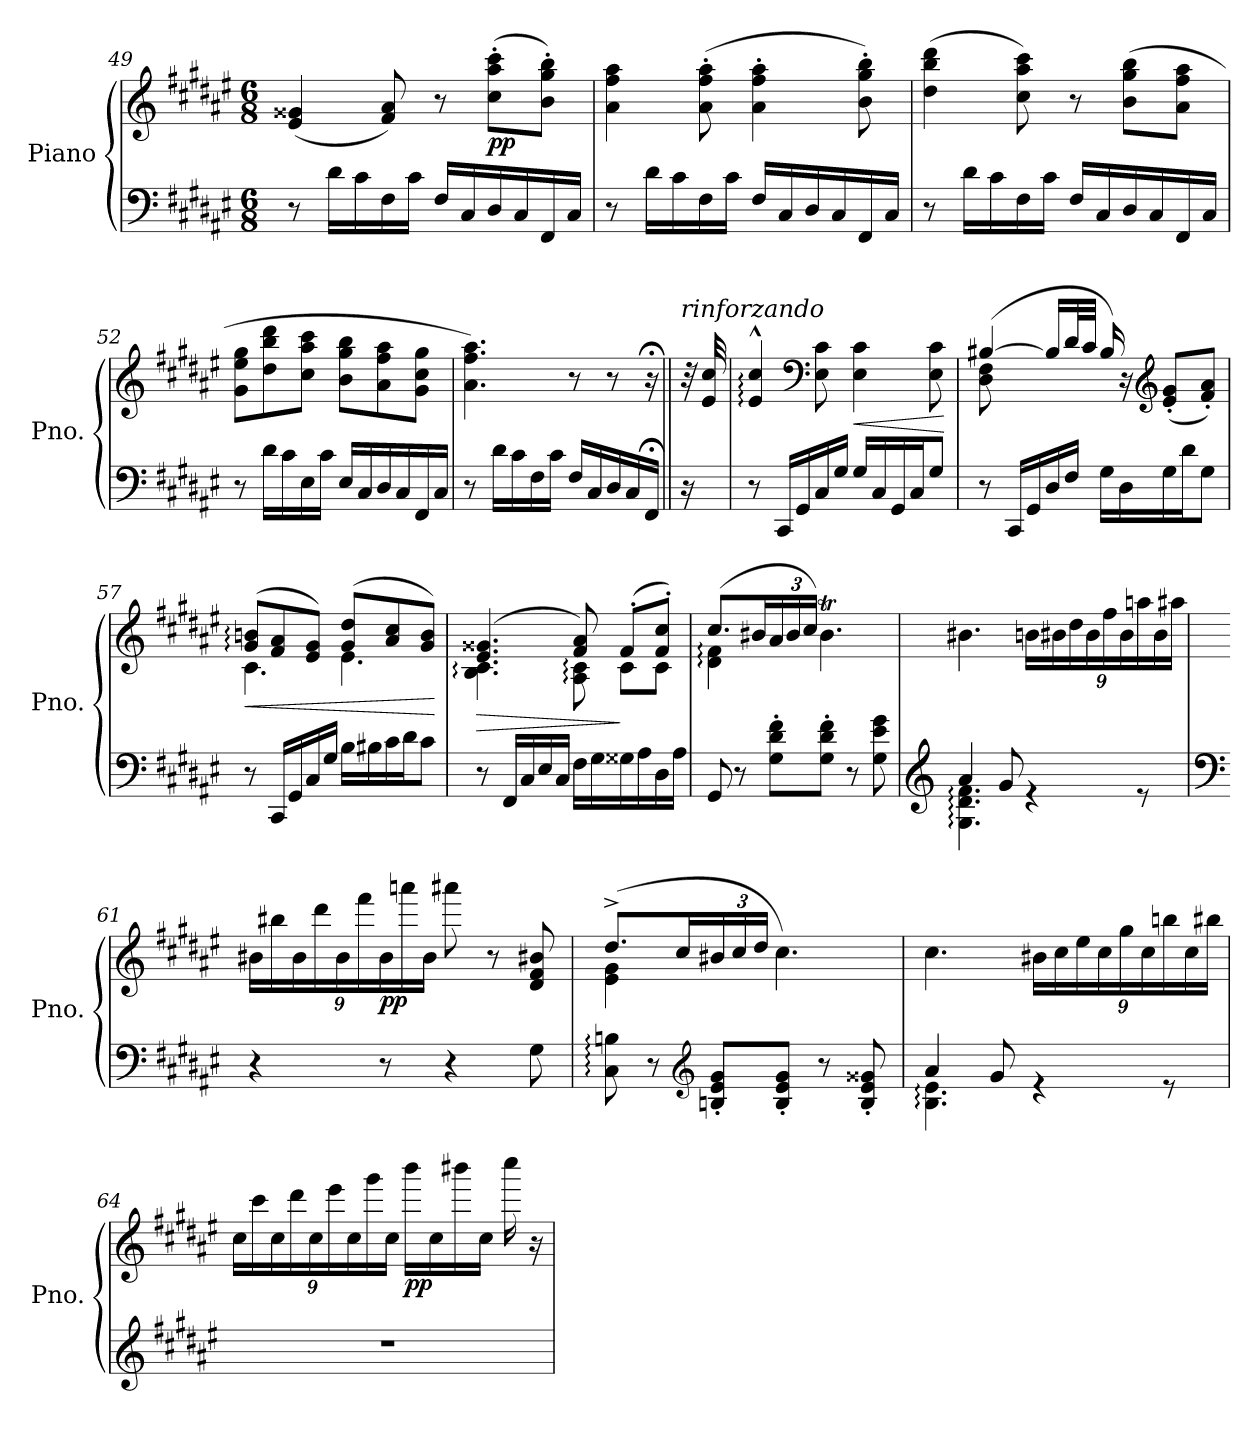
**kern	**kern	**dynam
*part1	*part1	*part1
*staff2	*staff1	*staff1/2
*I"Piano	*	*
*I'Pno.	*	*
*clefF4	*clefG2	*
*k[f#c#g#d#a#e#]	*k[f#c#g#d#a#e#]	*
*M6/8	*M6/8	*
=49	=49	=49
8r	(>4e#/ 4g##X/	.
16d#\LL	.	.
16c#\	.	.
16F#\	8f#/ 8a#/)	.
16c#\JJ	.	.
16F#/LL	8r	.
16C#/	.	.
!	!	!LO:DY:b
16D#/	(8cc#\' 8aa#\' 8ccc#\'L	pp
16C#/	.	.
16FF#/	8b\' 8gg#\' 8bb\'J)	.
16C#/JJ	.	.
!!LO:LB:g=z
=50	=50	=50
8r	4a#\ 4ff#\ 4aa#\	.
16d#\LL	.	.
16c#\	.	.
16F#\	(8a#\' 8ff#\' 8aa#\'	.
16c#\JJ	.	.
16F#/LL	4a#\' 4ff#\' 4aa#\'	.
16C#/	.	.
16D#/	.	.
16C#/	.	.
16FF#/	8b\' 8gg#\' 8bb\')	.
16C#/JJ	.	.
=51	=51	=51
8r	(4dd#\ 4bb\ 4ddd#\	.
16d#\LL	.	.
16c#\	.	.
16F#\	8cc#\ 8aa#\ 8ccc#\)	.
16c#\JJ	.	.
16F#/LL	8r	.
16C#/	.	.
16D#/	(8b\ 8gg#\ 8bb\L	.
16C#/	.	.
16FF#/	8a#\ 8ff#\ 8aa#\J	.
16C#/JJ	.	.
=52	=52	=52
8r	8g#\ 8ee#\ 8gg#\L	.
16d#\LL	8dd#\ 8bb\ 8ddd#\	.
16c#\	.	.
16E#\	8cc#\ 8aa#\ 8ccc#\J	.
16c#\JJ	.	.
16E#/LL	8b\ 8gg#\ 8bb\L	.
16C#/	.	.
16D#/	8a#\ 8ff#\ 8aa#\	.
16C#/	.	.
16FF#/	8g#\ 8cc#\ 8gg#\J	.
16C#/JJ	.	.
=53	=53	=53
8r	4.a#\ 4.ff#\ 4.aa#\)	.
16d#\LL	.	.
16c#\	.	.
16F#\	.	.
16c#\JJ	.	.
16F#/LL	8r	.
16C#/	.	.
16D#/	8r	.
16C#/	.	.
16FF#;</JJ	16r;<	.
!!LO:LB:g=z
=54||	=54||	=54||
!	!LO:TX:a:i:t=rinforzando	!
16r	32r	.
.	32e#/ 32cc#/	.
=55	=55	=55
8r	4e#/:^^ 4cc#/:^^	.
!	!	!LO:DY:b=2
16CC#/LL	.	other-dynamics
16GG#/	.	.
*	*clefF4	*
16C#/	8E#\ 8c#\	.
16G#/JJ	.	.
!	!	!LO:HP:b
16G#/LL	4E#\ 4c#\	<
16C#/	.	.
16GG#/	.	.
16C#/J	.	.
8G#/J	8E#\ 8c#\	.
.	.	[
=56	=56	=56
*	*^	*
8r	([4B#X/	8D#\ 8F#\	.
16CC#/LL	.	8ryy	.
16GG#/	.	.	.
16D#/	16B#/LL]	8ryy	.
16F#/JJ	32d#/L	.	.
.	32c#/JJJ	.	.
16G#\LL	16B#/)	8ryy	.
16D#\	16r	.	.
*	*clefG2	*	*
16G#\	(8e#/' 8g#/'L	4ryy	.
16d#\J	.	.	.
8G#\J	8f#/' 8a#/'J)	.	.
=57	=57	=57	=57
!	!	!	!LO:HP:b
8r	(8g#/: 8bn/:L	4.c#\	<
16CC#/LL	8f#/ 8a#/	.	.
16GG#/	.	.	.
16C#/	8e#/ 8g#/J)	.	.
16G#/JJ	.	.	.
16B\LL	(8g#/ 8dd#/L	4.e#\	.
16B#X\	.	.	.
16c#\	8a#/ 8cc#/	.	.
16d#\J	.	.	.
8c#\J	8g#/ 8b/J)	.	.
*	*v	*v	*
.	.	[
=58	=58	=58
!	!	!LO:HP:b
*	*^	*
8r	(4.e#/ 4.g##X/	4.B\: 4.c#\:	>
16FF#/LL	.	.	.
16C#/	.	.	.
16E#/	.	.	.
16C#/JJ	.	.	.
16F#\LL	8f#/ 8a#/)	8A#\: 8c#\:	.
16G#\	.	.	.
16G##X\	(8f#'/L	8c#\L	]
16A#\	.	.	.
16D#\	8f#/' 8cc#/'J)	8c#\J	.
16A#\JJ	.	.	.
!!LO:LB:g=z	!!
=59	=59	=59	=59
8GG#/	(8.cc#/L	4d#\: 4f#\:	.
8r	.	.	.
.	16b#X/L	.	.
*	*Xbrackettup	*	*
8G#\' 8d#\' 8f#\'L	24a#/	2ryy	.
.	24b#/	.	.
.	24cc#/JJ)	.	.
8G#\' 8d#\' 8f#\'J	4.b#t\	.	.
8r	.	.	.
8G#\ 8e#\ 8g#\	.	.	.
*	*v	*v	*
=60	=60	=60
*clefG2	*	*
*^	*	*
4a#/	4.G#\: 4.d#\: 4.f#\:	4.b#XTTT\	.
8g#/	.	.	.
!	!	!	!LO:DY:b
4re	8ryy	24bn\LL	other-dynamics
.	.	24b#X\	.
.	.	24dd#\	.
.	4ryy	24b#\	.
.	.	24ff#\	.
.	.	24b#\	.
8re	.	24aan\	.
.	.	24b#\	.
.	.	24aa#X\JJ	.
*v	*v	*	*
=61	=61	=61
*clefF4	*	*
4r	24b#X\LL	.
.	24bb#X\	.
.	24b#\	.
.	24ddd#\	.
.	24b#\	.
.	24fff#\	.
!	!	!LO:DY:b
8r	24b#\	pp
.	24aaan\	.
.	24b#\JJ	.
4r	8aaa#X\	.
.	8r	.
8G#\	8d#/ 8f#/ 8b#X/	.
=62	=62	=62
*	*^	*
8C#\: 8Bn\:	(8.dd#^/L	4e#\ 4g#\	.
8r	.	.	.
.	16cc#/L	.	.
*clefG2	*	*	*
8Bn/' 8e#/' 8g#/'L	24b#X/	2ryy	.
.	24cc#/	.	.
.	24dd#/JJ	.	.
8B/' 8e#/' 8g#/'J	4.cc#\)	.	.
8r	.	.	.
8B/' 8e#/' 8g##X/'	.	.	.
*	*v	*v	*
!!LO:LB:g=z
=63	=63	=63
*^	*	*
4a#/	4.B\: 4.e#\:	4.cc#\	.
8g#/	.	.	.
4re	8ryy	24b#X\LL	.
.	.	24cc#\	.
.	.	24ee#\	.
.	4ryy	24cc#\	.
.	.	24gg#\	.
.	.	24cc#\	.
8re	.	24bbn\	.
.	.	24cc#\	.
.	.	24bb#X\JJ	.
*v	*v	*	*
=64	=64	=64
2.r	24cc#\LL	.
.	24ccc#\	.
.	24cc#\	.
.	24ddd#\	.
.	24cc#\	.
.	24eee#\	.
.	24cc#\	.
.	24ggg#\	.
.	24cc#\JJ	.
!	!	!LO:DY:b
.	16bbb\LL	pp
.	16cc#\	.
.	16bbb#X\	.
.	16cc#\JJ	.
.	16cccc#\	.
.	16r	.
=	=	=
*-	*-	*-
